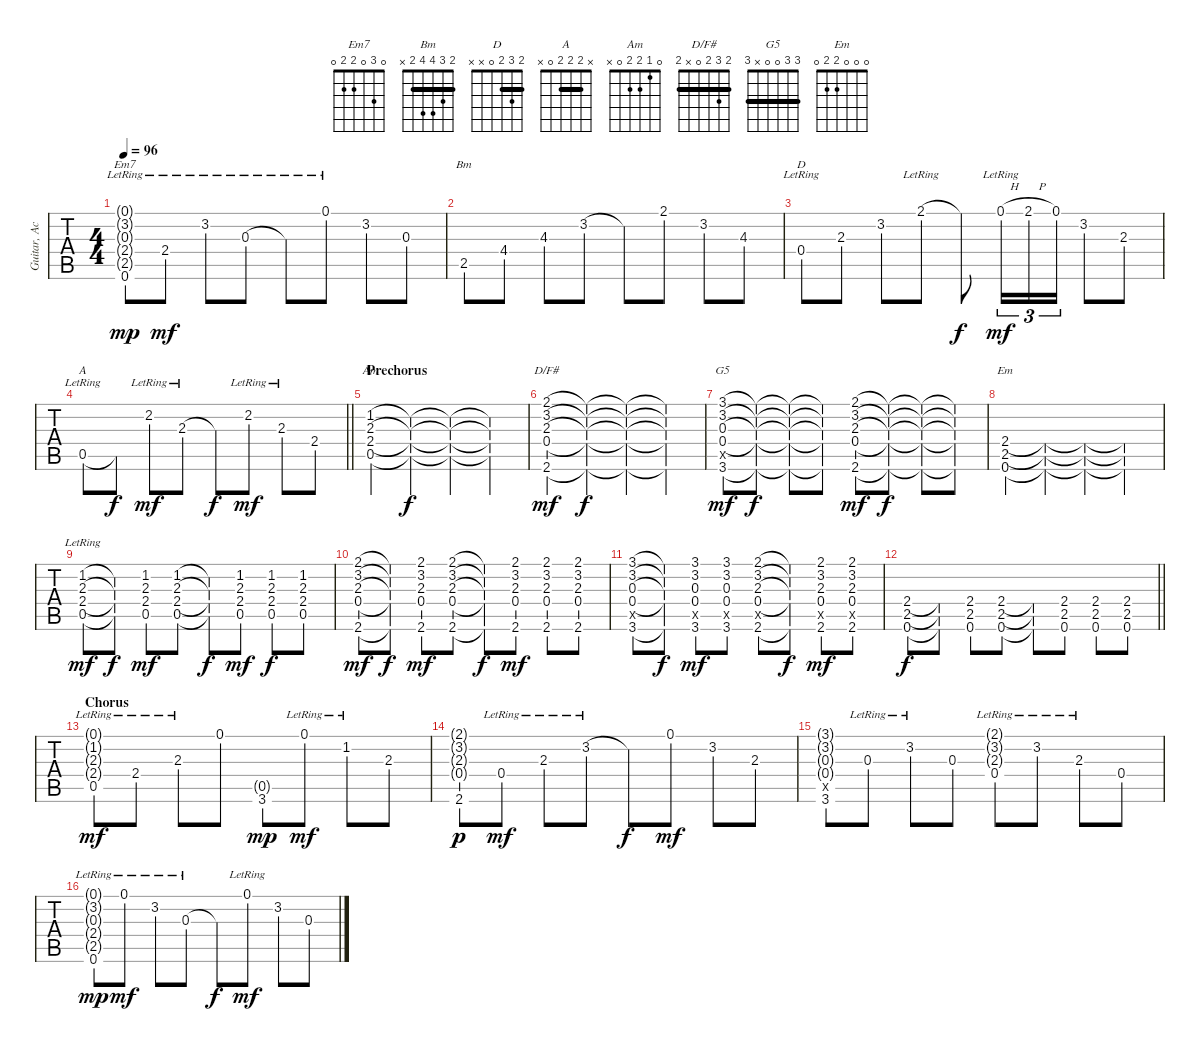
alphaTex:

\track ("Guitar, Acoustic" "Guitar, Ac") {instrument acousticguitarsteel}
\staff {tabs}
\tuning (E4 B3 G3 D3 A2 E2) {hide}
\chord ("Em7" 0 3 0 2 2 0)
\chord ("Bm" 2 3 4 4 2 x) {barre 2}
\chord ("D" 2 3 2 0 x x) {barre 2}
\chord ("A" x 2 2 2 0 x) {barre 2}
\chord ("Am" 0 1 2 2 0 x)
\chord ("D/F#" 2 3 2 0 x 2) {barre 2}
\chord ("G5" 3 3 0 0 x 3) {barre 3}
\chord ("Em" 0 0 0 2 2 0)
\ts (4 4)
\tempo 96
\clef g2
\ks g
(0.1{g} 3.2{g} 0.3{g lr} 2.4{g} 2.5{g} 0.6).8{ch "Em7" dy mp} 2.4{lr}.8{dy mf} 3.2{lr}.8 0.3{lr}.8 0.3{lr t}.8 0.1{lr}.8 3.2.8 0.3.8 |
2.5.8{ch "Bm"} 4.4.8 4.3.8 3.2.8 3.2{t}.8 2.1.8 3.2.8 4.3.8 |
0.4{lr}.8{ch "D"} 2.3.8 3.2.8 2.1{lr}.8 2.1{t}.8{dy f} 0.1{h lr}.16{tu (3 2) dy mf} 2.1{h}.16{tu (3 2)} 0.1.16{tu (3 2)} 3.2.8 2.3.8 |
\barLineRight lightlight
0.5{lr}.8{ch "A"} 0.5{t}.8{dy f} 2.2{lr}.8{dy mf} 2.3{lr}.8 2.3{t}.8{dy f} 2.2{lr}.8{dy mf} 2.3{lr}.8 2.4.8 |
\section ("" "Prechorus")
(1.2 2.3 2.4 0.5).4{ch "Am"} (1.2{t} 2.3{t} 2.4{t} 0.5{t}).4{dy f} (1.2{t} 2.3{t} 2.4{t} 0.5{t}).4 (1.2{t} 2.3{t} 2.4{t} 0.5{t}).4 |
(2.1 3.2 2.3 0.4 2.6).4{ch "D/F#" dy mf} (2.1{t} 3.2{t} 2.3{t} 0.4{t} 2.6{t}).4{dy f} (2.1{t} 3.2{t} 2.3{t} 0.4{t} 2.6{t}).4 (2.1{t} 3.2{t} 2.3{t} 0.4{t} 2.6{t}).4 |
(3.1 3.2 0.3 0.4 0.5{x} 3.6).8{ch "G5" dy mf} (3.1{t} 3.2{t} 0.3{t} 0.4{t} 3.6{t}).8{dy f} (3.1{t} 3.2{t} 0.3{t} 0.4{t} 3.6{t}).8 (3.1{t} 3.2{t} 0.3{t} 0.4{t} 3.6{t}).8 (2.1 3.2 2.3 0.4 2.6).8{dy mf} (2.1{t} 3.2{t} 2.3{t} 0.4{t} 2.6{t}).8{dy f} (2.1{t} 3.2{t} 2.3{t} 0.4{t} 2.6{t}).8 (2.1{t} 3.2{t} 2.3{t} 0.4{t} 2.6{t}).8 |
(2.4 2.5 0.6).4{ch "Em"} (2.4{t} 2.5{t} 0.6{t}).4 (2.4{t} 2.5{t} 0.6{t}).4 (2.4{t} 2.5{t} 0.6{t}).4 |
(1.2 2.3 2.4 0.5{lr}).8{dy mf} (1.2{t} 2.3{t} 2.4{t} 0.5{t}).8{dy f} (1.2 2.3 2.4 0.5).8{dy mf} (1.2 2.3 2.4 0.5).8 (1.2{t} 2.3{t} 2.4{t} 0.5{t}).8{dy f} (1.2 2.3 2.4 0.5).8{dy mf} (1.2 2.3 2.4 0.5).8{dy f} (1.2 2.3 2.4 0.5).8 |
(2.1 3.2 2.3 0.4 2.6).8{dy mf} (2.1{t} 3.2{t} 2.3{t} 0.4{t} 2.6{t}).8{dy f} (2.1 3.2 2.3 0.4 2.6).8{dy mf} (2.1 3.2 2.3 0.4 2.6).8 (2.1{t} 3.2{t} 2.3{t} 0.4{t} 2.6{t}).8{dy f} (2.1 3.2 2.3 0.4 2.6).8{dy mf} (2.1 3.2 2.3 0.4 2.6).8 (2.1 3.2 2.3 0.4 2.6).8 |
(3.1 3.2 0.3 0.4 0.5{x} 3.6).8 (3.1{t} 3.2{t} 0.3{t} 0.4{t} 3.6{t}).8{dy f} (3.1 3.2 0.3 0.4 0.5{x} 3.6).8{dy mf} (3.1 3.2 0.3 0.4 0.5{x} 3.6).8 (2.1 3.2 2.3 0.4 0.5{x} 2.6).8 (2.1{t} 3.2{t} 2.3{t} 0.4{t} 2.6{t}).8{dy f} (2.1 3.2 2.3 0.4 0.5{x} 2.6).8{dy mf} (2.1 3.2 2.3 0.4 0.5{x} 2.6).8 |
\barLineRight lightlight
(2.4 2.5 0.6).8{dy f} (2.4{t} 2.5{t} 0.6{t}).8 (2.4 2.5 0.6).8 (2.4 2.5 0.6).8 (2.4{t} 2.5{t} 0.6{t}).8 (2.4 2.5 0.6).8 (2.4 2.5 0.6).8 (2.4 2.5 0.6).8 |
\section ("" "Chorus")
(0.1{g} 1.2{g} 2.3{g} 2.4{g} 0.5{lr}).8{dy mf} 2.4{lr}.8 2.3{lr}.8 0.1.8 (0.5{g} 3.6).8{dy mp} 0.1{lr}.8{dy mf} 1.2{lr}.8 2.3.8 |
(2.1{g} 3.2{g} 2.3{g} 0.4{g} 2.6).8{dy p} 0.4{lr}.8{dy mf} 2.3{lr}.8 3.2{lr}.8 3.2{t}.8{dy f} 0.1.8{dy mf} 3.2.8 2.3.8 |
(3.1{g} 3.2{g} 0.3{g} 0.4{g} 0.5{x} 3.6).8 0.3{lr}.8 3.2{lr}.8 0.3.8 (2.1{g} 3.2{g} 2.3{g} 0.4{lr}).8 3.2{lr}.8 2.3{lr}.8 0.4.8 |
(0.1{g} 3.2{g} 0.3{g lr} 2.4{g} 2.5{g} 0.6).8{dy mp} 0.1{lr}.8{dy mf} 3.2{lr}.8 0.3{lr}.8 0.3{t}.8{dy f} 0.1{lr}.8{dy mf} 3.2.8 0.3.8
